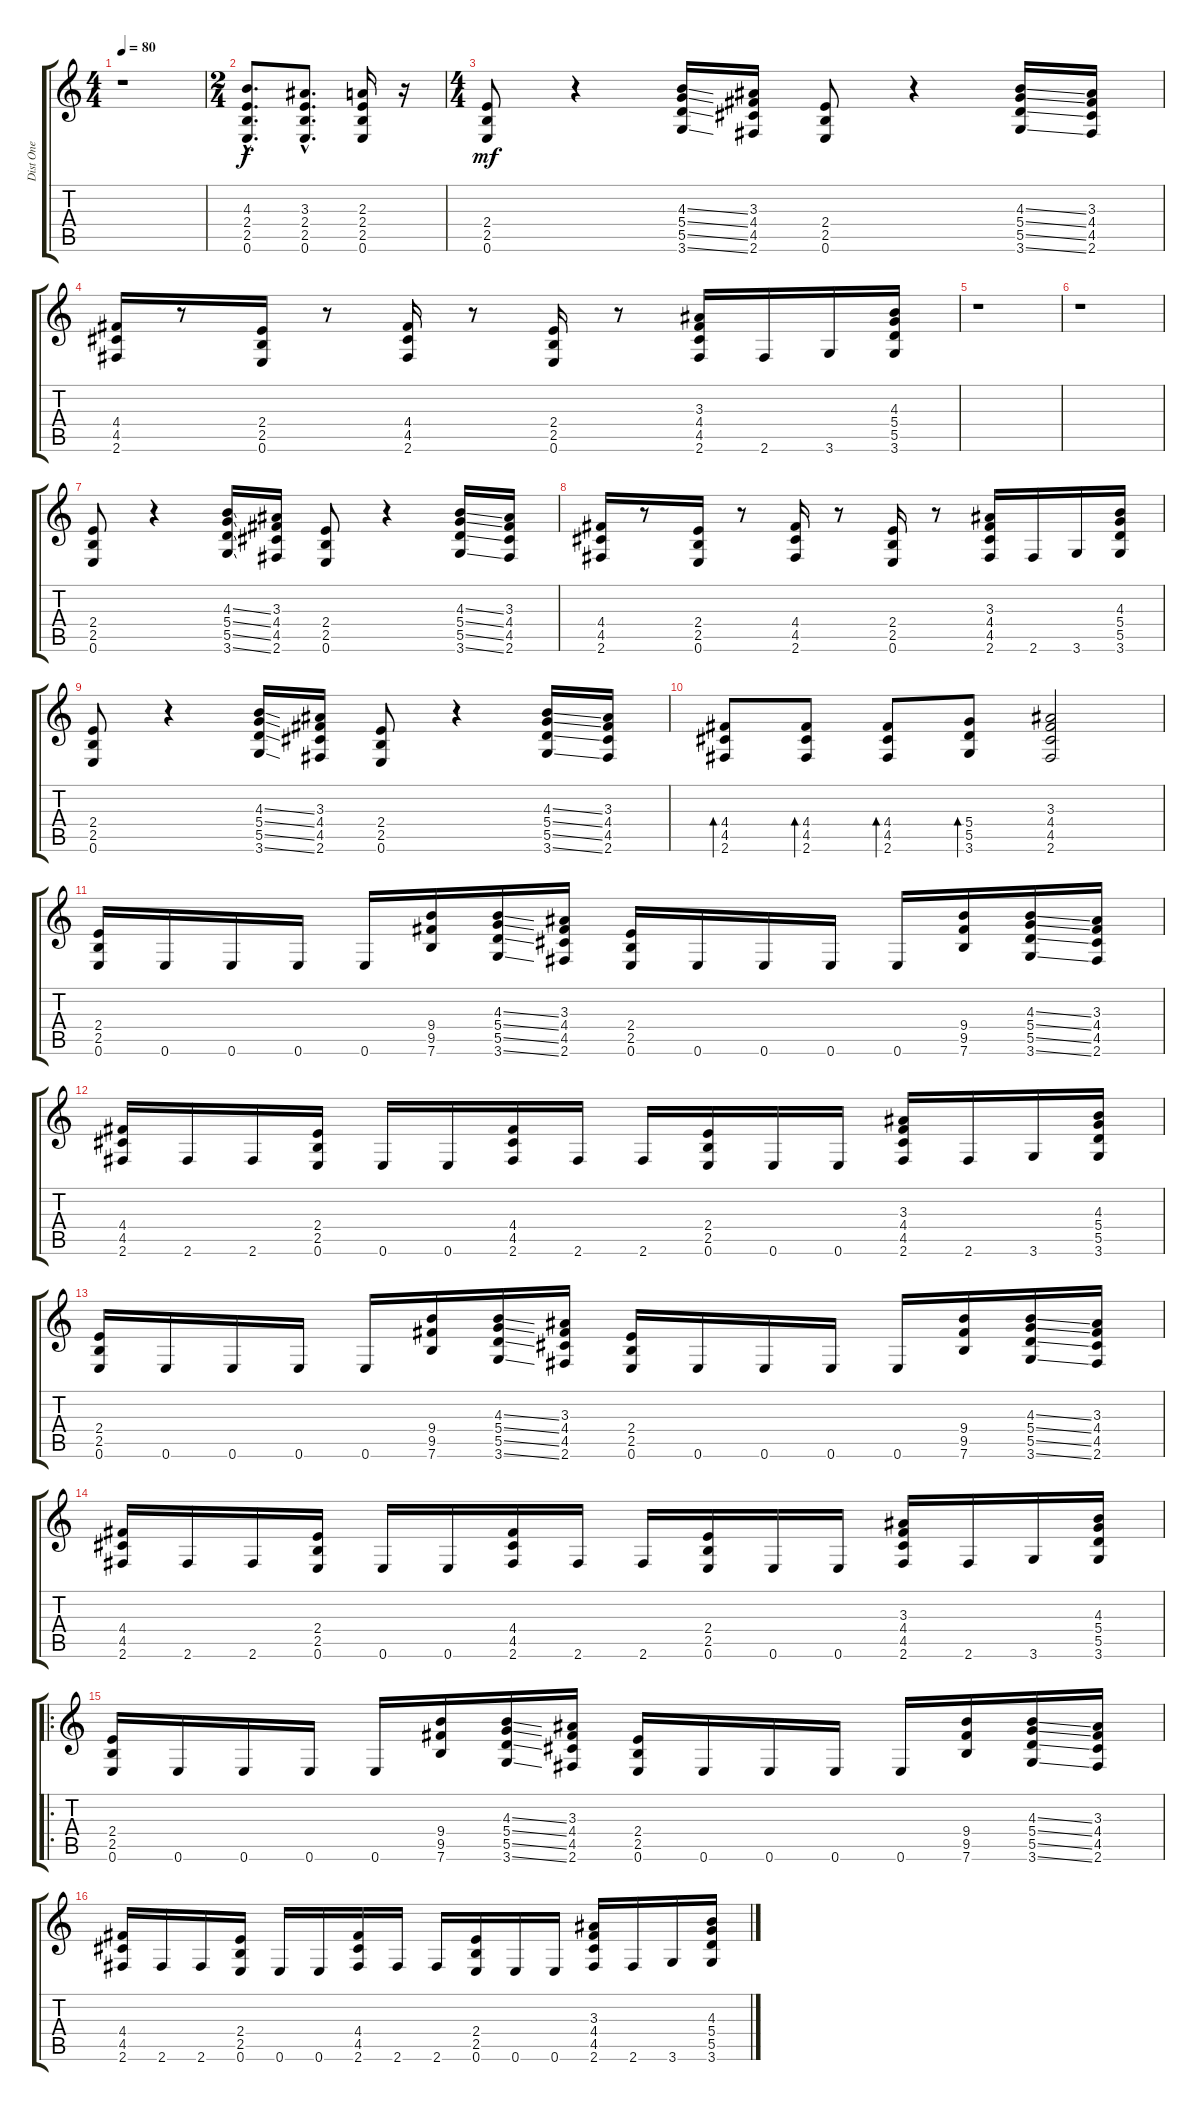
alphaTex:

\track ("Dist One" "Dist One") {instrument overdrivenguitar}
\staff {score tabs}
\tuning (E4 B3 G3 D3 A2 E2) {hide}
\ts (4 4)
\tempo 80
\clef g2
\ks c
r.1{dy f instrument overdrivenguitar} |
\ts (2 4)
(4.3{hac} 2.4{hac} 2.5{hac} 0.6{hac}).8{d} (3.3{hac} 2.4{hac} 2.5{hac} 0.6{hac}).8{d} (2.3 2.4 2.5 0.6).16 r.16 |
\ts (4 4)
(2.4 2.5 0.6).8{dy mf} r.4 (4.3{ss} 5.4{ss} 5.5{ss} 3.6{ss}).16 (3.3 4.4 4.5 2.6).16 (2.4 2.5 0.6).8 r.4 (4.3{ss} 5.4{ss} 5.5{ss} 3.6{ss}).16 (3.3 4.4 4.5 2.6).16 |
(4.4 4.5 2.6).16 r.8 (2.4 2.5 0.6).16 r.8 (4.4 4.5 2.6).16 r.8 (2.4 2.5 0.6).16 r.8 (3.3 4.4 4.5 2.6).16 2.6.16 3.6.16 (4.3 5.4 5.5 3.6).16 |
r.1 |
r.1 |
(2.4 2.5 0.6).8 r.4 (4.3{ss} 5.4{ss} 5.5{ss} 3.6{ss}).16 (3.3 4.4 4.5 2.6).16 (2.4 2.5 0.6).8 r.4 (4.3{ss} 5.4{ss} 5.5{ss} 3.6{ss}).16 (3.3 4.4 4.5 2.6).16 |
(4.4 4.5 2.6).16 r.8 (2.4 2.5 0.6).16 r.8 (4.4 4.5 2.6).16 r.8 (2.4 2.5 0.6).16 r.8 (3.3 4.4 4.5 2.6).16 2.6.16 3.6.16 (4.3 5.4 5.5 3.6).16 |
(2.4 2.5 0.6).8 r.4 (4.3{ss} 5.4{ss} 5.5{ss} 3.6{ss}).16 (3.3 4.4 4.5 2.6).16 (2.4 2.5 0.6).8 r.4 (4.3{ss} 5.4{ss} 5.5{ss} 3.6{ss}).16 (3.3 4.4 4.5 2.6).16 |
(4.4 4.5 2.6).8{bd 480} (4.4 4.5 2.6).8{bd 480} (4.4 4.5 2.6).8{bd 480} (5.4 5.5 3.6).8{bd 480} (3.3 4.4 4.5 2.6).2 |
(2.4 2.5 0.6).16 0.6.16 0.6.16 0.6.16 0.6.16 (9.4 9.5 7.6).16 (4.3{ss} 5.4{ss} 5.5{ss} 3.6{ss}).16 (3.3 4.4 4.5 2.6).16 (2.4 2.5 0.6).16 0.6.16 0.6.16 0.6.16 0.6.16 (9.4 9.5 7.6).16 (4.3{ss} 5.4{ss} 5.5{ss} 3.6{ss}).16 (3.3 4.4 4.5 2.6).16 |
(4.4 4.5 2.6).16 2.6.16 2.6.16 (2.4 2.5 0.6).16 0.6.16 0.6.16 (4.4 4.5 2.6).16 2.6.16 2.6.16 (2.4 2.5 0.6).16 0.6.16 0.6.16 (3.3 4.4 4.5 2.6).16 2.6.16 3.6.16 (4.3 5.4 5.5 3.6).16 |
(2.4 2.5 0.6).16 0.6.16 0.6.16 0.6.16 0.6.16 (9.4 9.5 7.6).16 (4.3{ss} 5.4{ss} 5.5{ss} 3.6{ss}).16 (3.3 4.4 4.5 2.6).16 (2.4 2.5 0.6).16 0.6.16 0.6.16 0.6.16 0.6.16 (9.4 9.5 7.6).16 (4.3{ss} 5.4{ss} 5.5{ss} 3.6{ss}).16 (3.3 4.4 4.5 2.6).16 |
(4.4 4.5 2.6).16 2.6.16 2.6.16 (2.4 2.5 0.6).16 0.6.16 0.6.16 (4.4 4.5 2.6).16 2.6.16 2.6.16 (2.4 2.5 0.6).16 0.6.16 0.6.16 (3.3 4.4 4.5 2.6).16 2.6.16 3.6.16 (4.3 5.4 5.5 3.6).16 |
\ro
(2.4 2.5 0.6).16 0.6.16 0.6.16 0.6.16 0.6.16 (9.4 9.5 7.6).16 (4.3{ss} 5.4{ss} 5.5{ss} 3.6{ss}).16 (3.3 4.4 4.5 2.6).16 (2.4 2.5 0.6).16 0.6.16 0.6.16 0.6.16 0.6.16 (9.4 9.5 7.6).16 (4.3{ss} 5.4{ss} 5.5{ss} 3.6{ss}).16 (3.3 4.4 4.5 2.6).16 |
(4.4 4.5 2.6).16 2.6.16 2.6.16 (2.4 2.5 0.6).16 0.6.16 0.6.16 (4.4 4.5 2.6).16 2.6.16 2.6.16 (2.4 2.5 0.6).16 0.6.16 0.6.16 (3.3 4.4 4.5 2.6).16 2.6.16 3.6.16 (4.3 5.4 5.5 3.6).16
